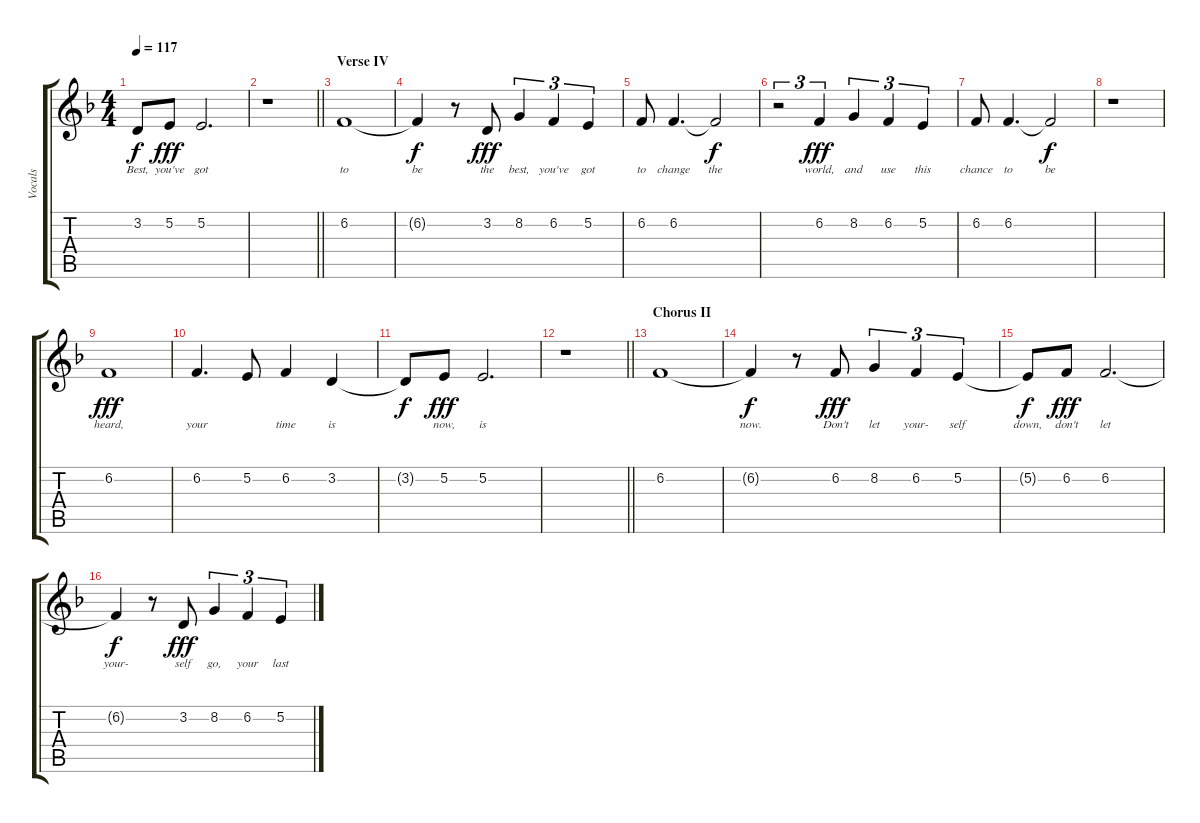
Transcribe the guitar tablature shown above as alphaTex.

\track ("Vocals" "Vocals") {instrument lead6voice}
\staff {score tabs}
\tuning (E4 B3 G3 D3 A2 E2) {hide}
\ts (4 4)
\tempo 117
\clef g2
\ks f
3.2{t}.8{lyrics (0 "Best,") lyrics (1 "") lyrics (2 "") lyrics (3 "") lyrics (4 "") dy f} 5.2.8{lyrics (0 "you've") lyrics (1 "") lyrics (2 "") lyrics (3 "") lyrics (4 "") dy fff} 5.2.2{d lyrics (0 "got") lyrics (1 "") lyrics (2 "") lyrics (3 "") lyrics (4 "")} |
\barLineRight lightlight
r.1 |
\section ("" "Verse IV")
6.2.1{lyrics (0 "to") lyrics (1 "") lyrics (2 "") lyrics (3 "") lyrics (4 "")} |
6.2{t}.4{lyrics (0 "be") lyrics (1 "") lyrics (2 "") lyrics (3 "") lyrics (4 "") dy f} r.8 3.2.8{lyrics (0 "the") lyrics (1 "") lyrics (2 "") lyrics (3 "") lyrics (4 "") dy fff} 8.2.4{tu (3 2) lyrics (0 "best,") lyrics (1 "") lyrics (2 "") lyrics (3 "") lyrics (4 "")} 6.2.4{tu (3 2) lyrics (0 "you've") lyrics (1 "") lyrics (2 "") lyrics (3 "") lyrics (4 "")} 5.2.4{tu (3 2) lyrics (0 "got") lyrics (1 "") lyrics (2 "") lyrics (3 "") lyrics (4 "")} |
6.2.8{lyrics (0 "to") lyrics (1 "") lyrics (2 "") lyrics (3 "") lyrics (4 "")} 6.2.4{d lyrics (0 "change") lyrics (1 "") lyrics (2 "") lyrics (3 "") lyrics (4 "")} 6.2{t}.2{lyrics (0 "the") lyrics (1 "") lyrics (2 "") lyrics (3 "") lyrics (4 "") dy f} |
r.2{tu (3 2)} 6.2.4{tu (3 2) lyrics (0 "world,") lyrics (1 "") lyrics (2 "") lyrics (3 "") lyrics (4 "") dy fff} 8.2.4{tu (3 2) lyrics (0 "and") lyrics (1 "") lyrics (2 "") lyrics (3 "") lyrics (4 "")} 6.2.4{tu (3 2) lyrics (0 "use") lyrics (1 "") lyrics (2 "") lyrics (3 "") lyrics (4 "")} 5.2.4{tu (3 2) lyrics (0 "this") lyrics (1 "") lyrics (2 "") lyrics (3 "") lyrics (4 "")} |
6.2.8{lyrics (0 "chance") lyrics (1 "") lyrics (2 "") lyrics (3 "") lyrics (4 "")} 6.2.4{d lyrics (0 "to") lyrics (1 "") lyrics (2 "") lyrics (3 "") lyrics (4 "")} 6.2{t}.2{lyrics (0 "be") lyrics (1 "") lyrics (2 "") lyrics (3 "") lyrics (4 "") dy f} |
r.1 |
6.2.1{lyrics (0 "heard,") lyrics (1 "") lyrics (2 "") lyrics (3 "") lyrics (4 "") dy fff} |
6.2.4{d lyrics (0 "your") lyrics (1 "") lyrics (2 "") lyrics (3 "") lyrics (4 "")} 5.2.8{lyrics (0 "") lyrics (1 "") lyrics (2 "") lyrics (3 "") lyrics (4 "")} 6.2.4{lyrics (0 "time") lyrics (1 "") lyrics (2 "") lyrics (3 "") lyrics (4 "")} 3.2.4{lyrics (0 "is") lyrics (1 "") lyrics (2 "") lyrics (3 "") lyrics (4 "")} |
3.2{t}.8{lyrics (0 "") lyrics (1 "") lyrics (2 "") lyrics (3 "") lyrics (4 "") dy f} 5.2.8{lyrics (0 "now,") lyrics (1 "") lyrics (2 "") lyrics (3 "") lyrics (4 "") dy fff} 5.2.2{d lyrics (0 "is") lyrics (1 "") lyrics (2 "") lyrics (3 "") lyrics (4 "")} |
\barLineRight lightlight
r.1 |
\section ("" "Chorus II")
6.2.1{lyrics (0 "") lyrics (1 "") lyrics (2 "") lyrics (3 "") lyrics (4 "")} |
6.2{t}.4{lyrics (0 "now.") lyrics (1 "") lyrics (2 "") lyrics (3 "") lyrics (4 "") dy f} r.8 6.2.8{lyrics (0 "Don't") lyrics (1 "") lyrics (2 "") lyrics (3 "") lyrics (4 "") dy fff} 8.2.4{tu (3 2) lyrics (0 "let") lyrics (1 "") lyrics (2 "") lyrics (3 "") lyrics (4 "")} 6.2.4{tu (3 2) lyrics (0 "your-") lyrics (1 "") lyrics (2 "") lyrics (3 "") lyrics (4 "")} 5.2.4{tu (3 2) lyrics (0 "self") lyrics (1 "") lyrics (2 "") lyrics (3 "") lyrics (4 "")} |
5.2{t}.8{lyrics (0 "down,") lyrics (1 "") lyrics (2 "") lyrics (3 "") lyrics (4 "") dy f} 6.2.8{lyrics (0 "don't") lyrics (1 "") lyrics (2 "") lyrics (3 "") lyrics (4 "") dy fff} 6.2.2{d lyrics (0 "let") lyrics (1 "") lyrics (2 "") lyrics (3 "") lyrics (4 "")} |
6.2{t}.4{lyrics (0 "your-") lyrics (1 "") lyrics (2 "") lyrics (3 "") lyrics (4 "") dy f} r.8 3.2.8{lyrics (0 "self") lyrics (1 "") lyrics (2 "") lyrics (3 "") lyrics (4 "") dy fff} 8.2.4{tu (3 2) lyrics (0 "go,") lyrics (1 "") lyrics (2 "") lyrics (3 "") lyrics (4 "")} 6.2.4{tu (3 2) lyrics (0 "your") lyrics (1 "") lyrics (2 "") lyrics (3 "") lyrics (4 "")} 5.2.4{tu (3 2) lyrics (0 "last") lyrics (1 "") lyrics (2 "") lyrics (3 "") lyrics (4 "")}
